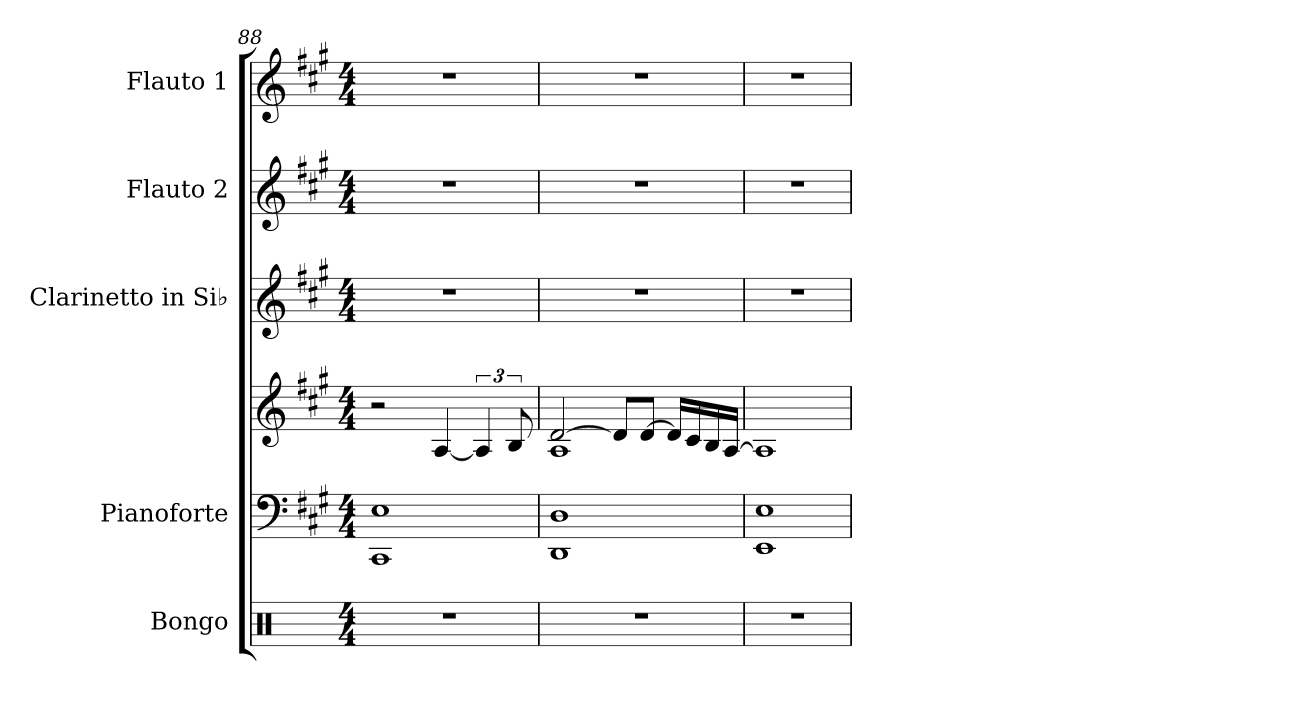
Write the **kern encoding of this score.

**kern	**kern	**kern	**kern	**kern	**kern
*part5	*part4	*part4	*part3	*part2	*part1
*staff6	*staff5	*staff4	*staff3	*staff2	*staff1
*I"Bongo	*I"Pianoforte	*	*I"Clarinetto in Si♭	*I"Flauto 2	*I"Flauto 1
*I'Bon.	*I'Pf.	*	*I'Cl. Si♭	*I'Fl.2	*I'Fl.1
*clefX	*clefF4	*clefG2	*clefG2	*clefG2	*clefG2
*	*	*	*ITrd1c2	*	*
*k[]	*k[f#c#g#]	*k[f#c#g#]	*k[f#]	*k[f#c#g#]	*k[f#c#g#]
*M4/4	*M4/4	*M4/4	*M4/4	*M4/4	*M4/4
=88	=88	=88	=88	=88	=88
1r	1CC# 1E	2r	1r	1r	1r
.	.	[4A/	.	.	.
.	.	6A/]	.	.	.
.	.	12B/	.	.	.
=89	=89	=89	=89	=89	=89
*	*	*^	*	*	*
1r	1DD 1D	[2d/	1A	1r	1r	1r
.	.	8d/L]	.	.	.	.
.	.	[8d/J	.	.	.	.
.	.	16d/LL]	.	.	.	.
.	.	16c#/	.	.	.	.
.	.	16B/	.	.	.	.
.	.	[16A/JJ	.	.	.	.
*	*	*v	*v	*	*	*
=90	=90	=90	=90	=90	=90
1r	1EE 1E	1A]	1r	1r	1r
=	=	=	=	=	=
*-	*-	*-	*-	*-	*-
